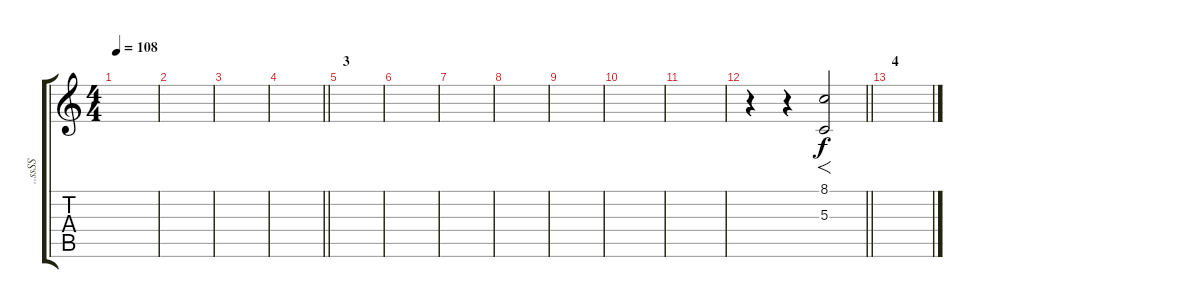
\track ("..ssSS" "..ssSS") {instrument reversecymbal}
\staff {score tabs}
\tuning (E4 B3 G3 D3 A2 E2) {hide}
\ts (4 4)
\tempo 108
\clef g2
\ks c
|
|
|
\barLineRight lightlight
|
\section ("" "3")
|
|
|
|
|
|
|
\barLineRight lightlight
r.4 r.4 (8.1 5.3).2{f} |
\section ("" "4")
